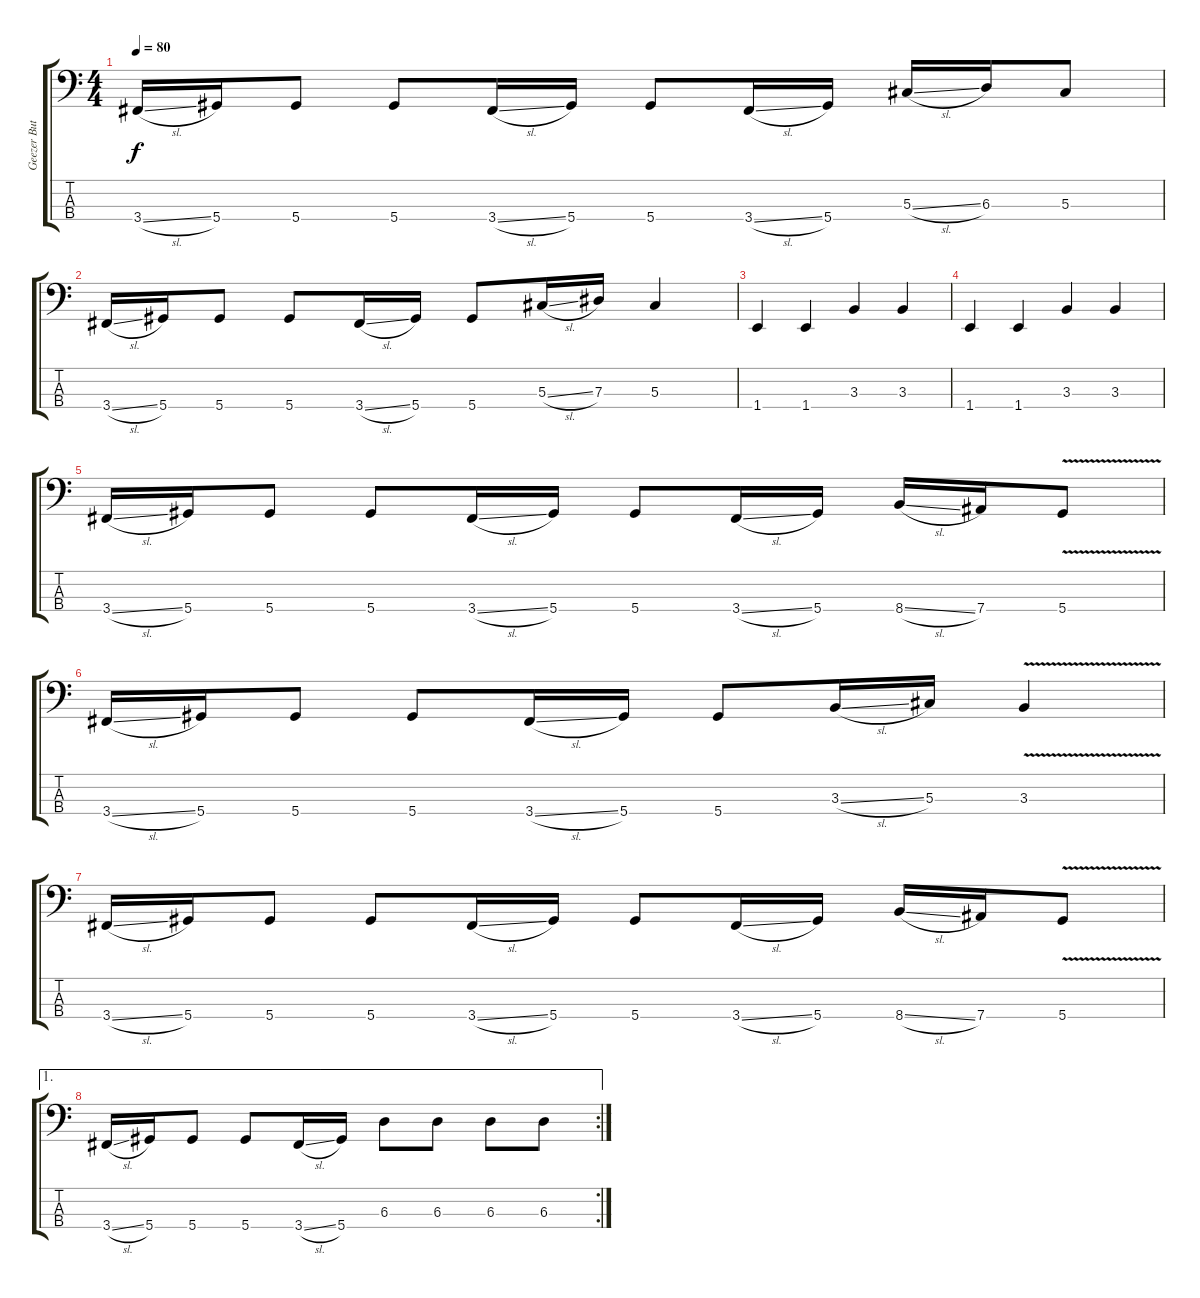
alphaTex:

\track ("Geezer Butler" "Geezer But") {instrument electricbassfinger}
\staff {score tabs}
\tuning (Gb2 Db2 Ab1 Eb1) {hide}
\ts (4 4)
\tempo 80
\clef f4
\ks c
3.4{sl}.16{dy f} 5.4.16 5.4.8 5.4.8 3.4{sl}.16 5.4.16 5.4.8 3.4{sl}.16 5.4.16 5.3{sl}.16 6.3.16 5.3.8 |
3.4{sl}.16 5.4.16 5.4.8 5.4.8 3.4{sl}.16 5.4.16 5.4.8 5.3{sl}.16 7.3.16 5.3.4 |
1.4.4 1.4.4 3.3.4 3.3.4 |
1.4.4 1.4.4 3.3.4 3.3.4 |
3.4{sl}.16 5.4.16 5.4.8 5.4.8 3.4{sl}.16 5.4.16 5.4.8 3.4{sl}.16 5.4.16 8.4{sl}.16 7.4.16 5.4{v}.8 |
3.4{sl}.16 5.4.16 5.4.8 5.4.8 3.4{sl}.16 5.4.16 5.4.8 3.3{sl}.16 5.3.16 3.3{v}.4 |
3.4{sl}.16 5.4.16 5.4.8 5.4.8 3.4{sl}.16 5.4.16 5.4.8 3.4{sl}.16 5.4.16 8.4{sl}.16 7.4.16 5.4{v}.8 |
\ae 1
\rc 2
3.4{sl}.16 5.4.16 5.4.8 5.4.8 3.4{sl}.16 5.4.16 6.3.8 6.3.8 6.3.8 6.3.8
